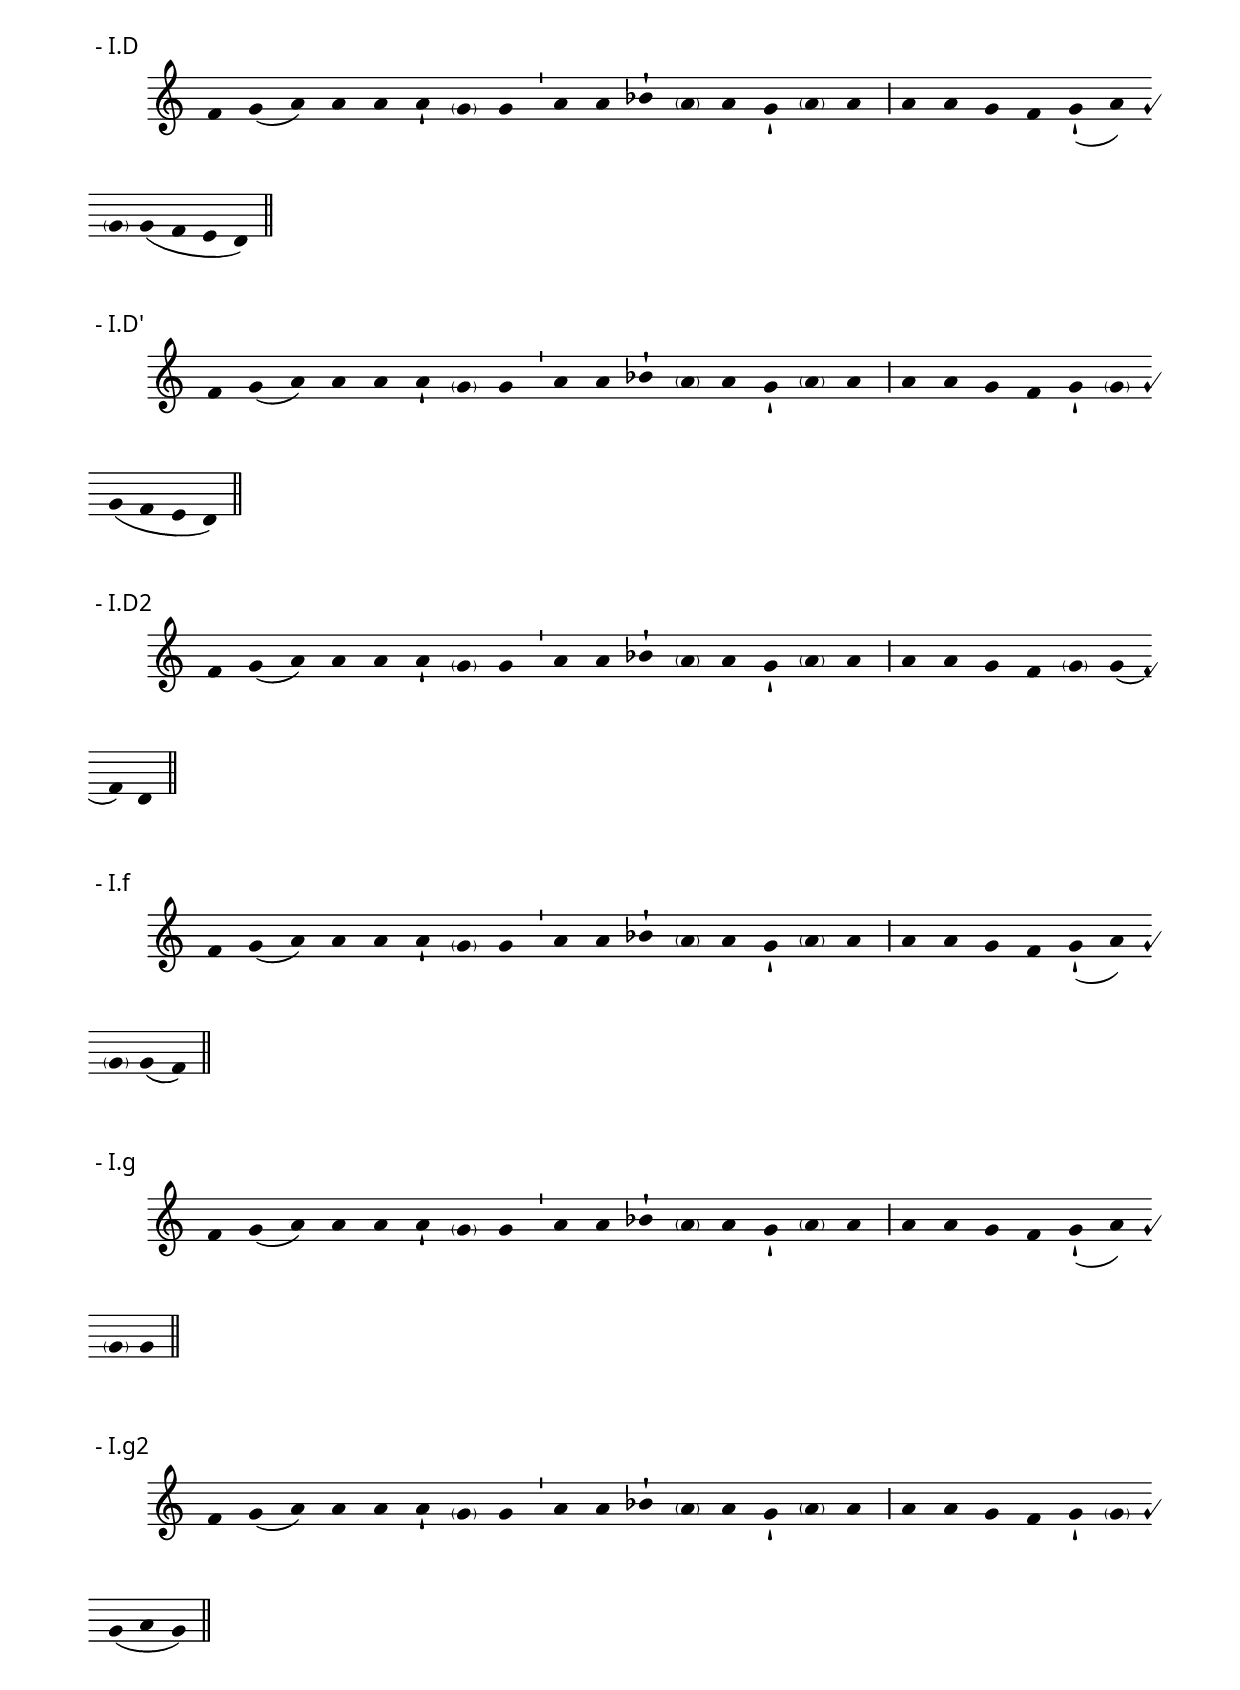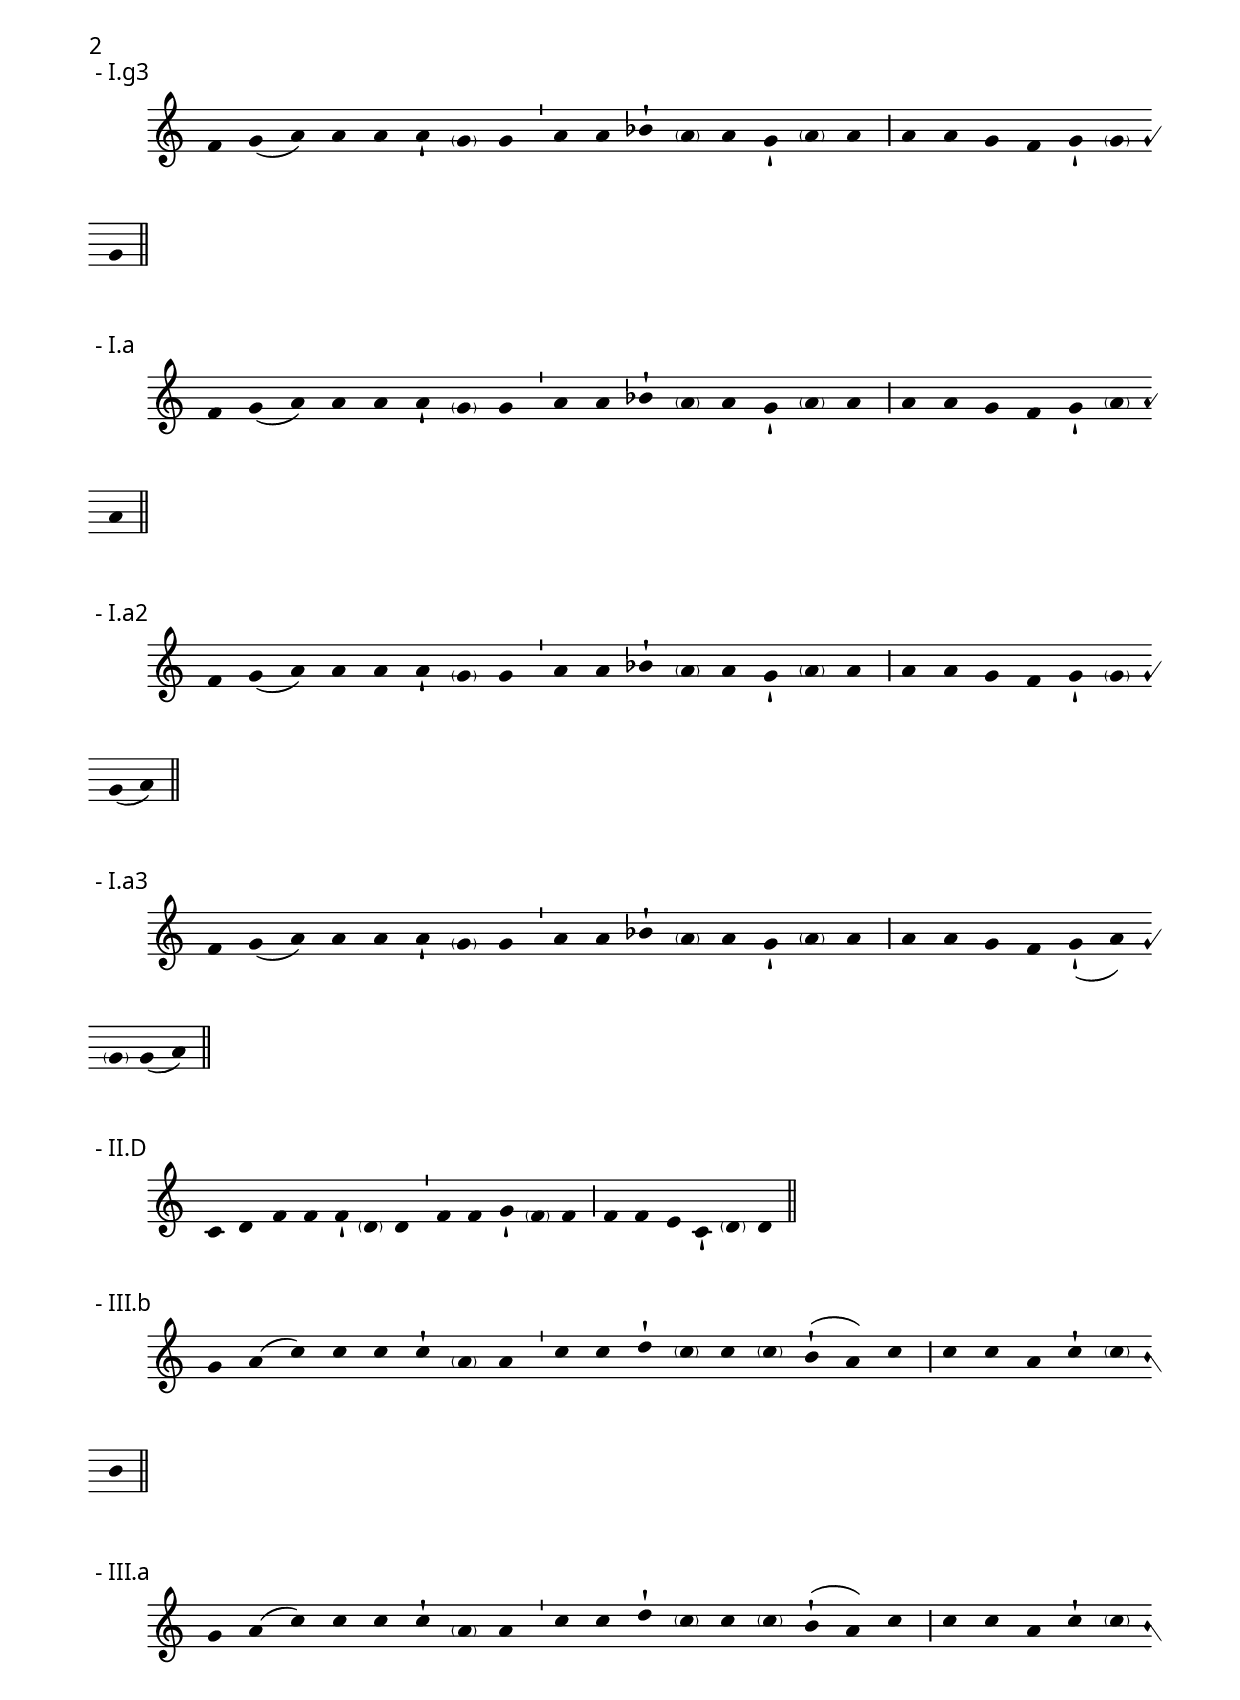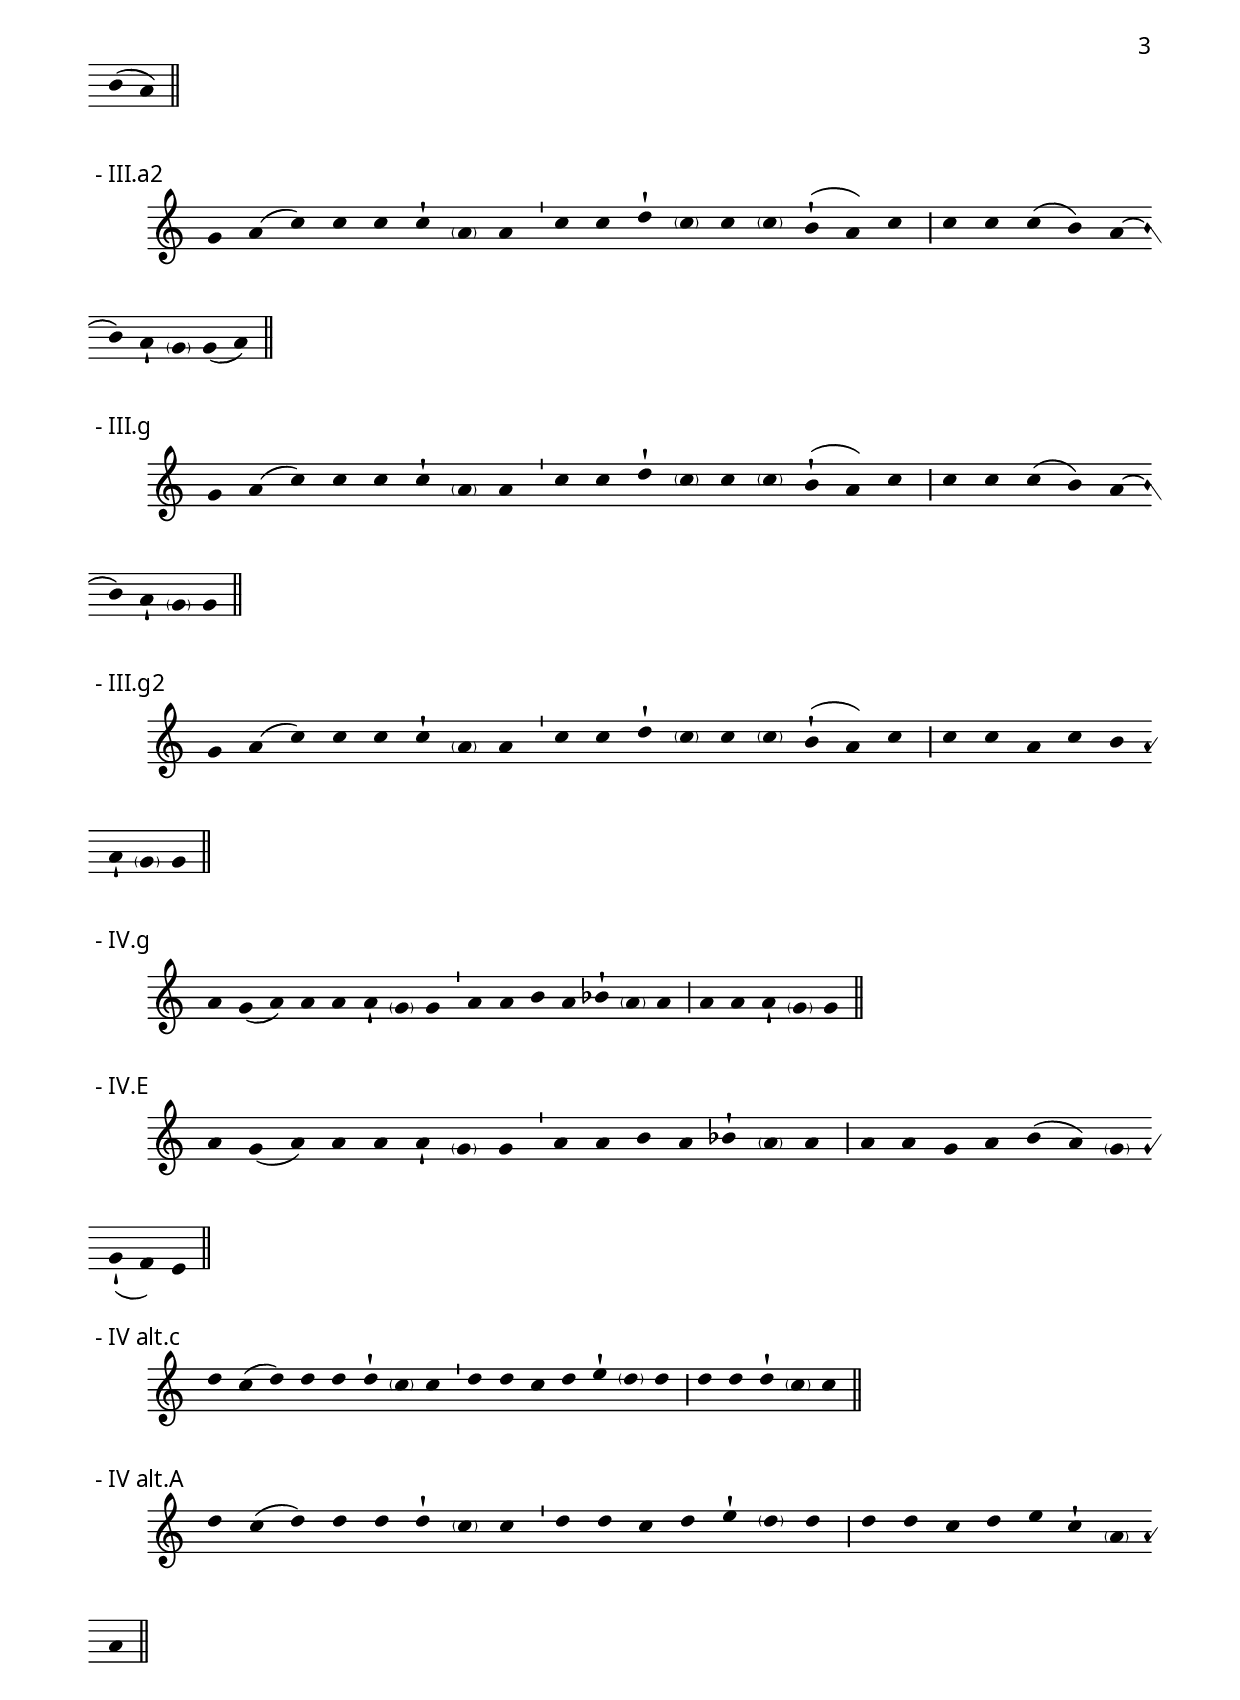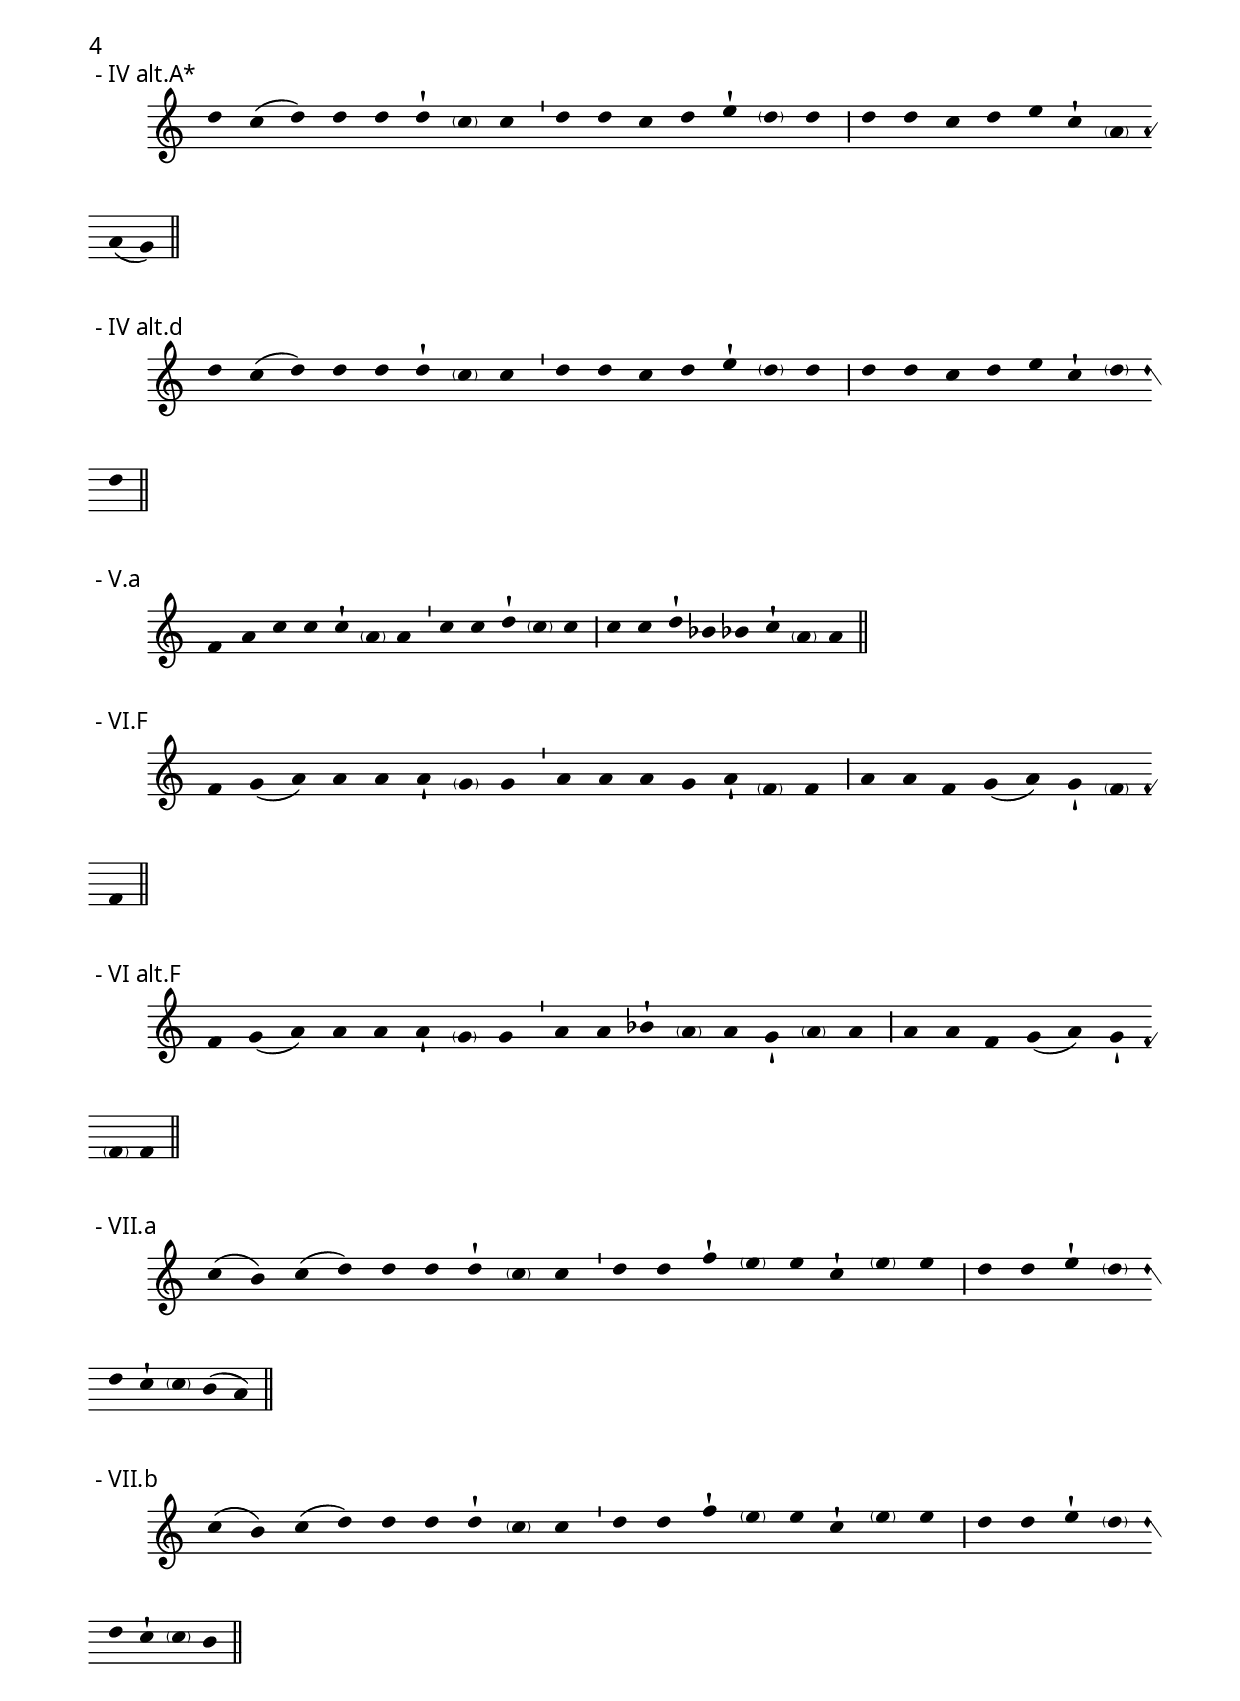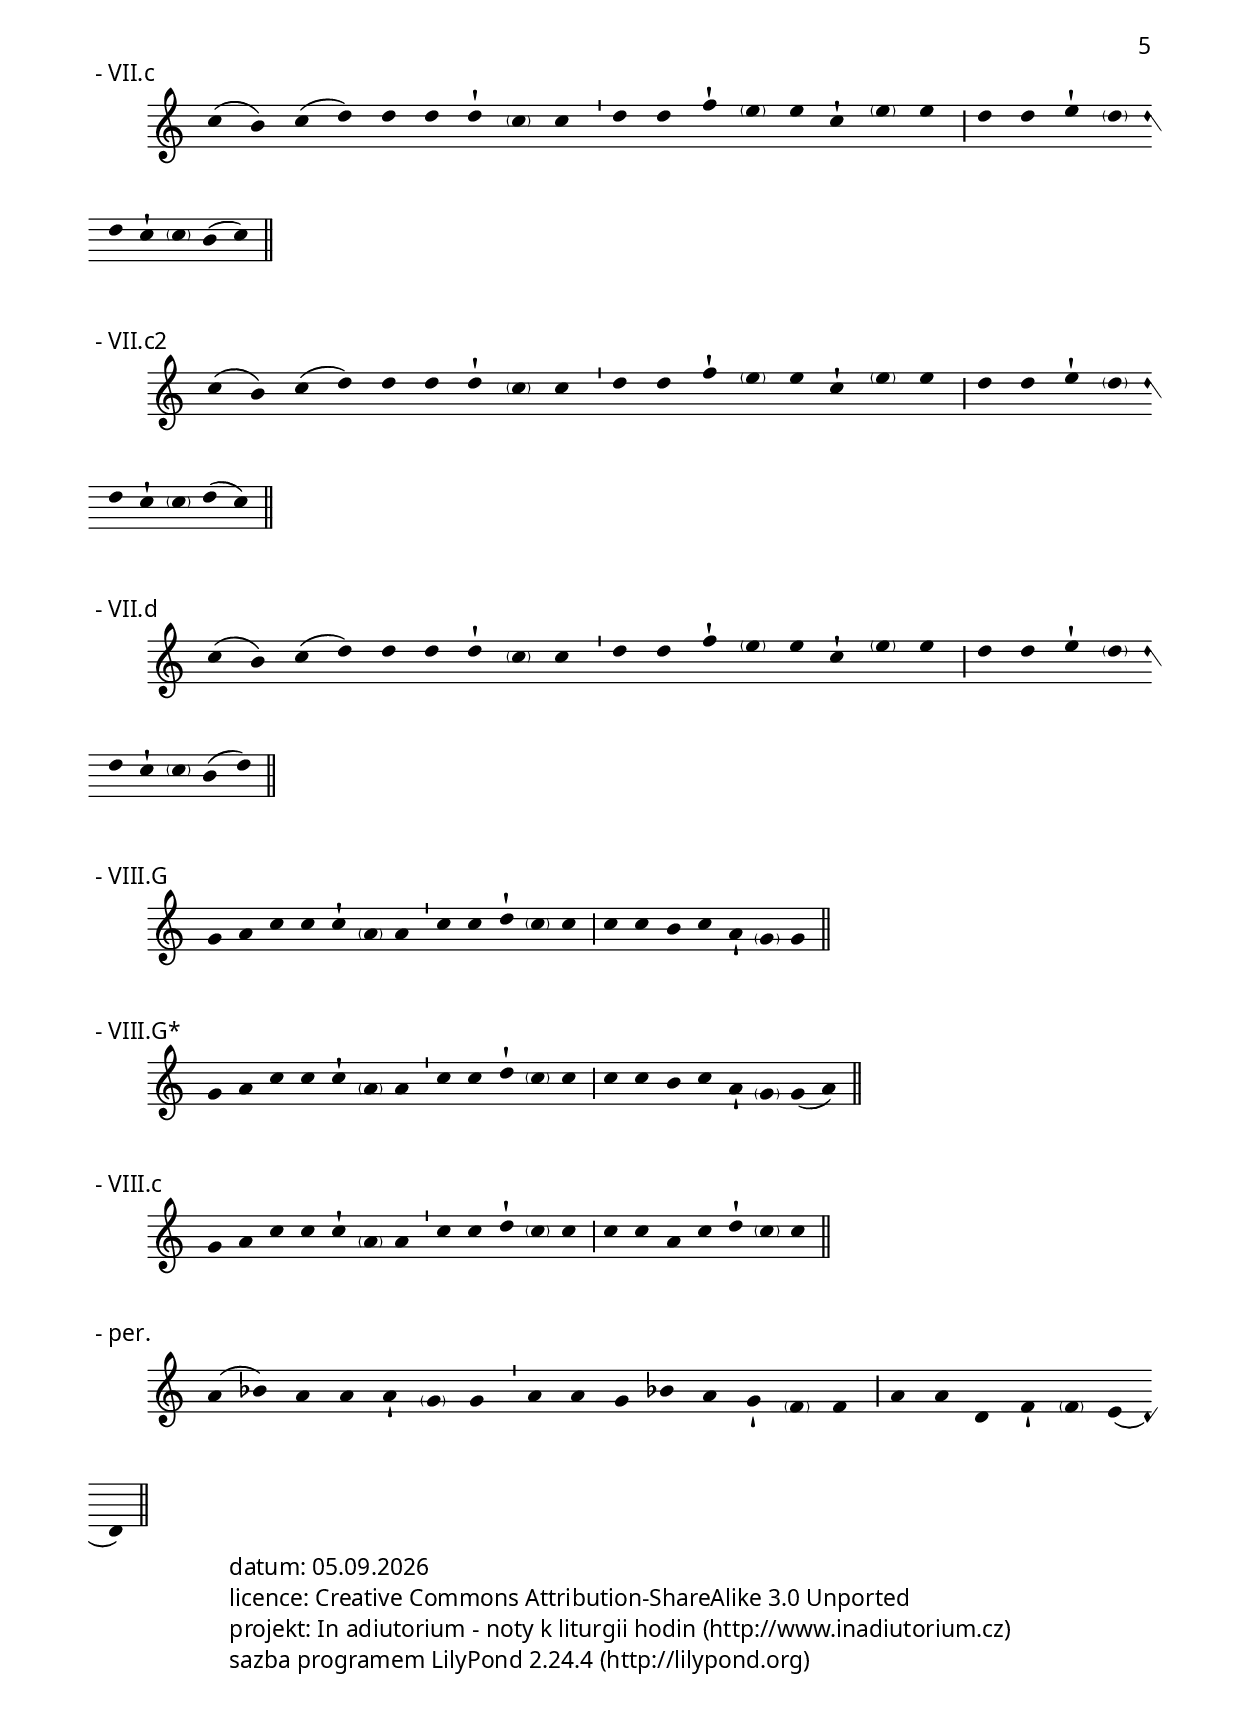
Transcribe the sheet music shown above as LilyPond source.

\include "spolecne.ly"

\score{
  \relative c' {
    \choralniRezim
    f4 g( a)
    a4 a a-| \parenthesize g g \barMin
    a4 a bes-| \parenthesize a a g-| \parenthesize a a \barMaior
    a4 a g f g(-| a) \parenthesize g g( f e d) \barFinalis
  }
  \header {
    modus = "I"
    differentia = "D"
    id = "I-D"
    piece = \markup\sestavTitulekBezZalmu
  }
}
\score{
  \relative c' {
    \choralniRezim
    f4 g( a)
    a4 a a-| \parenthesize g g \barMin
    a4 a bes-| \parenthesize a a g-| \parenthesize a a \barMaior
    a4 a g f g-| \parenthesize g g( f e d) \barFinalis
  }
  \header {
    modus = "I"
    differentia = "D'"
    id = "I-D'"
    piece = \markup\sestavTitulekBezZalmu
  }
}
\score{
  \relative c' {
    \choralniRezim
    f4 g( a)
    a4 a a-| \parenthesize g g \barMin
    a4 a bes-| \parenthesize a a g-| \parenthesize a a \barMaior
    a4 a g f \parenthesize g g( f) d \barFinalis
  }
  \header {
    modus = "I"
    differentia = "D2"
    id = "I-D2"
    piece = \markup\sestavTitulekBezZalmu
  }
}
\score{
  \relative c' {
    \choralniRezim
    f4 g( a)
    a4 a a-| \parenthesize g g \barMin
    a4 a bes-| \parenthesize a a g-| \parenthesize a a \barMaior
    a4 a g f g(-| a) \parenthesize g g( f) \barFinalis
  }
  \header {
    modus = "I"
    differentia = "f"
    id = "I-f"
    piece = \markup\sestavTitulekBezZalmu
  }
}
\score{
  \relative c' {
    \choralniRezim
    f4 g( a)
    a4 a a-| \parenthesize g g \barMin
    a4 a bes-| \parenthesize a a g-| \parenthesize a a \barMaior
    a4 a g f g(-| a) \parenthesize g g \barFinalis
  }
  \header {
    modus = "I"
    differentia = "g"
    id = "I-g"
    piece = \markup\sestavTitulekBezZalmu
  }
}
\score{
  \relative c' {
    \choralniRezim
    f4 g( a)
    a4 a a-| \parenthesize g g \barMin
    a4 a bes-| \parenthesize a a g-| \parenthesize a a \barMaior
    a4 a g f g-| \parenthesize g g( a g) \barFinalis
  }
  \header {
    modus = "I"
    differentia = "g2"
    id = "I-g2"
    piece = \markup\sestavTitulekBezZalmu
  }
}
\score{
  \relative c' {
    \choralniRezim
    f4 g( a)
    a4 a a-| \parenthesize g g \barMin
    a4 a bes-| \parenthesize a a g-| \parenthesize a a \barMaior
    a4 a g f g-| \parenthesize g g \barFinalis
  }
  \header {
    modus = "I"
    differentia = "g3"
    id = "I-g3"
    piece = \markup\sestavTitulekBezZalmu
  }
}
\score{
  \relative c' {
    \choralniRezim
    f4 g( a)
    a4 a a-| \parenthesize g g \barMin
    a4 a bes-| \parenthesize a a g-| \parenthesize a a \barMaior
    a4 a g f g-| \parenthesize a a \barFinalis
  }
  \header {
    modus = "I"
    differentia = "a"
    id = "I-a"
    piece = \markup\sestavTitulekBezZalmu
  }
}
\score{
  \relative c' {
    \choralniRezim
    f4 g( a)
    a4 a a-| \parenthesize g g \barMin
    a4 a bes-| \parenthesize a a g-| \parenthesize a a \barMaior
    a4 a g f g-| \parenthesize g g( a) \barFinalis
  }
  \header {
    modus = "I"
    differentia = "a2"
    id = "I-a2"
    piece = \markup\sestavTitulekBezZalmu
  }
}
\score{
  \relative c' {
    \choralniRezim
    f4 g( a)
    a4 a a-| \parenthesize g g \barMin
    a4 a bes-| \parenthesize a a g-| \parenthesize a a \barMaior
    a4 a g f g(-| a) \parenthesize g g( a) \barFinalis
  }
  \header {
    modus = "I"
    differentia = "a3"
    id = "I-a3"
    piece = \markup\sestavTitulekBezZalmu
  }
}

\score{
  \relative c' {
    \choralniRezim
    c4 d
    f4 f f-| \parenthesize d d \barMin
    f4 f g-| \parenthesize f f \barMaior
    f4 f e c-| \parenthesize d d \barFinalis
  }
  \header {
    modus = "II"
    differentia = "D"
    id = "II-D"
    piece = \markup\sestavTitulekBezZalmu
  }
}

\score{
  \relative c'' {
    \choralniRezim
    g4 a( c)
    c4 c c-| \parenthesize a a \barMin
    c4 c d-| \parenthesize c c \parenthesize c b(-| a) c \barMaior
    c4 c a c-| \parenthesize c b \barFinalis
  }
  \header {
    modus = "III"
    differentia = "b"
    id = "III-b"
    piece = \markup\sestavTitulekBezZalmu
  }
}
\score{
  \relative c'' {
    \choralniRezim
    g4 a( c)
    c4 c c-| \parenthesize a a \barMin
    c4 c d-| \parenthesize c c \parenthesize c b(-| a) c \barMaior
    c4 c a c-| \parenthesize c b( a) \barFinalis
  }
  \header {
    modus = "III"
    differentia = "a"
    id = "III-a"
    piece = \markup\sestavTitulekBezZalmu
  }
}
\score{
  \relative c'' {
    \choralniRezim
    g4 a( c)
    c4 c c-| \parenthesize a a \barMin
    c4 c d-| \parenthesize c c \parenthesize c b(-| a) c \barMaior
    c4 c c( b) a( b) a-| \parenthesize g g( a) \barFinalis
  }
  \header {
    modus = "III"
    differentia = "a2"
    id = "III-a2"
    piece = \markup\sestavTitulekBezZalmu
  }
}
\score{
  \relative c'' {
    \choralniRezim
    g4 a( c)
    c4 c c-| \parenthesize a a \barMin
    c4 c d-| \parenthesize c c \parenthesize c b(-| a) c \barMaior
    c4 c c( b) a( b) a-| \parenthesize g g \barFinalis
  }
  \header {
    modus = "III"
    differentia = "g"
    id = "III-g"
    piece = \markup\sestavTitulekBezZalmu
  }
}
\score{
  \relative c'' {
    \choralniRezim
    g4 a( c)
    c4 c c-| \parenthesize a a \barMin
    c4 c d-| \parenthesize c c \parenthesize c b(-| a) c \barMaior
    c4 c a c b a-| \parenthesize g g \barFinalis
  }
  \header {
    modus = "III"
    differentia = "g2"
    id = "III-g2"
    piece = \markup\sestavTitulekBezZalmu
  }
}

\score{
  \relative c'' {
    \choralniRezim
    a4 g( a)
    a4 a a-| \parenthesize g g \barMin
    a4 a b a bes-| \parenthesize a a \barMaior
    a4 a a-| \parenthesize g g \barFinalis
  }
  \header {
    modus = "IV"
    differentia = "g"
    id = "IV-g"
    piece = \markup\sestavTitulekBezZalmu
  }
}
\score{
  \relative c'' {
    \choralniRezim
    a4 g( a)
    a4 a a-| \parenthesize g g \barMin
    a4 a b a bes-| \parenthesize a a \barMaior
    a4 a g a b( a) \parenthesize g g(-| f) e \barFinalis
  }
  \header {
    modus = "IV"
    differentia = "E"
    id = "IV-E"
    piece = \markup\sestavTitulekBezZalmu
  }
}

\score{
  \relative c'' {
    \choralniRezim
    d4 c( d)
    d4 d d-| \parenthesize c c \barMin
    d4 d c d e-| \parenthesize d d \barMaior
    d4 d d-| \parenthesize c c \barFinalis
  }
  \header {
    modus = "IV alt"
    differentia = "c"
    id = "IV alt-c"
    piece = \markup\sestavTitulekBezZalmu
  }
}
\score{
  \relative c'' {
    \choralniRezim
    d4 c( d)
    d4 d d-| \parenthesize c c \barMin
    d4 d c d e-| \parenthesize d d \barMaior
    d4 d c d e c-| \parenthesize a a \barFinalis
  }
  \header {
    modus = "IV alt"
    differentia = "A"
    id = "IV alt-A"
    piece = \markup\sestavTitulekBezZalmu
  }
}
\score{
  \relative c'' {
    \choralniRezim
    d4 c( d)
    d4 d d-| \parenthesize c c \barMin
    d4 d c d e-| \parenthesize d d \barMaior
    d4 d c d e c-| \parenthesize a a( g) \barFinalis
  }
  \header {
    modus = "IV alt"
    differentia = "A*"
    id = "IV alt-A*"
    piece = \markup\sestavTitulekBezZalmu
  }
}
\score{
  \relative c'' {
    \choralniRezim
    d4 c( d)
    d4 d d-| \parenthesize c c \barMin
    d4 d c d e-| \parenthesize d d \barMaior
    d4 d c d e c-| \parenthesize d d \barFinalis
  }
  \header {
    modus = "IV alt"
    differentia = "d"
    id = "IV alt-d"
    piece = \markup\sestavTitulekBezZalmu
  }
}

\score{
  \relative c' {
    \choralniRezim
    f4 a
    c4 c c-| \parenthesize a a \barMin
    c4 c d-| \parenthesize c c \barMaior
    c4 c d-| {bes} bes c-| \parenthesize a a \barFinalis
  }
  \header {
    modus = "V"
    differentia = "a"
    id = "V-a"
    piece = \markup\sestavTitulekBezZalmu
  }
}

\score{
  \relative c' {
    \choralniRezim
    f4 g( a)
    a4 a a-| \parenthesize g g \barMin
    a4 a a g a-| \parenthesize f f \barMaior
    a4 a f g( a) g-| \parenthesize f f \barFinalis
  }
  \header {
    modus = "VI"
    differentia = "F"
    id = "VI-F"
    piece = \markup\sestavTitulekBezZalmu
  }
}

\score{
  \relative c' {
    \choralniRezim
    f4 g( a)
    a4 a a-| \parenthesize g g \barMin
    a4 a bes-| \parenthesize a a g-| \parenthesize a a \barMaior
    a4 a f g( a) g-| \parenthesize f f \barFinalis
  }
  \header {
    modus = "VI alt"
    differentia = "F"
    id = "VI alt-F"
    piece = \markup\sestavTitulekBezZalmu
  }
}

\score{
  \relative c'' {
    \choralniRezim
    c4( b) c( d)
    d4 d d-| \parenthesize c c \barMin
    d4 d f-| \parenthesize e e c-| \parenthesize e e \barMaior
    d4 d e-| \parenthesize d d c-| \parenthesize c b( a) \barFinalis
  }
  \header {
    modus = "VII"
    differentia = "a"
    id = "VII-a"
    piece = \markup\sestavTitulekBezZalmu
  }
}
\score{
  \relative c'' {
    \choralniRezim
    c4( b) c( d)
    d4 d d-| \parenthesize c c \barMin
    d4 d f-| \parenthesize e e c-| \parenthesize e e \barMaior
    d4 d e-| \parenthesize d d c-| \parenthesize c b \barFinalis
  }
  \header {
    modus = "VII"
    differentia = "b"
    id = "VII-b"
    piece = \markup\sestavTitulekBezZalmu
  }
}
\score{
  \relative c'' {
    \choralniRezim
    c4( b) c( d)
    d4 d d-| \parenthesize c c \barMin
    d4 d f-| \parenthesize e e c-| \parenthesize e e \barMaior
    d4 d e-| \parenthesize d d c-| \parenthesize c b( c) \barFinalis
  }
  \header {
    modus = "VII"
    differentia = "c"
    id = "VII-c"
    piece = \markup\sestavTitulekBezZalmu
  }
}
\score{
  \relative c'' {
    \choralniRezim
    c4( b) c( d)
    d4 d d-| \parenthesize c c \barMin
    d4 d f-| \parenthesize e e c-| \parenthesize e e \barMaior
    d4 d e-| \parenthesize d d c-| \parenthesize c d( c) \barFinalis
  }
  \header {
    modus = "VII"
    differentia = "c2"
    id = "VII-c2"
    piece = \markup\sestavTitulekBezZalmu
  }
}
\score{
  \relative c'' {
    \choralniRezim
    c4( b) c( d)
    d4 d d-| \parenthesize c c \barMin
    d4 d f-| \parenthesize e e c-| \parenthesize e e \barMaior
    d4 d e-| \parenthesize d d c-| \parenthesize c b( d) \barFinalis
  }
  \header {
    modus = "VII"
    differentia = "d"
    id = "VII-d"
    piece = \markup\sestavTitulekBezZalmu
  }
}

\score{
  \relative c'' {
    \choralniRezim
    g4 a
    c4 c c-| \parenthesize a a \barMin
    c4 c d-| \parenthesize c c \barMaior
    c4 c b c a-| \parenthesize g g \barFinalis
  }
  \header {
    modus = "VIII"
    differentia = "G"
    id = "VIII-G"
    piece = \markup\sestavTitulekBezZalmu
  }
}
\score{
  \relative c'' {
    \choralniRezim
    g4 a
    c4 c c-| \parenthesize a a \barMin
    c4 c d-| \parenthesize c c \barMaior
    c4 c b c a-| \parenthesize g g( a) \barFinalis
  }
  \header {
    modus = "VIII"
    differentia = "G*"
    id = "VIII-G*"
    piece = \markup\sestavTitulekBezZalmu
  }
}
\score{
  \relative c'' {
    \choralniRezim
    g4 a
    c4 c c-| \parenthesize a a \barMin
    c4 c d-| \parenthesize c c \barMaior
    c4 c a c d-| \parenthesize c c \barFinalis
  }
  \header {
    modus = "VIII"
    differentia = "c"
    id = "VIII-c"
    piece = \markup\sestavTitulekBezZalmu
  }
}

\score{
  \relative c'' {
    \choralniRezim
    a4( bes)
    a4 a a-| \parenthesize g g \barMin
    a4 a g bes a g-| \parenthesize f f \barMaior
    a4 a d, f-| \parenthesize f e( d) \barFinalis
  }
  \header {
    modus = "per"
    differentia = ""
    id = "per"
    piece = \markup\sestavTitulekBezZalmu
  }
}

